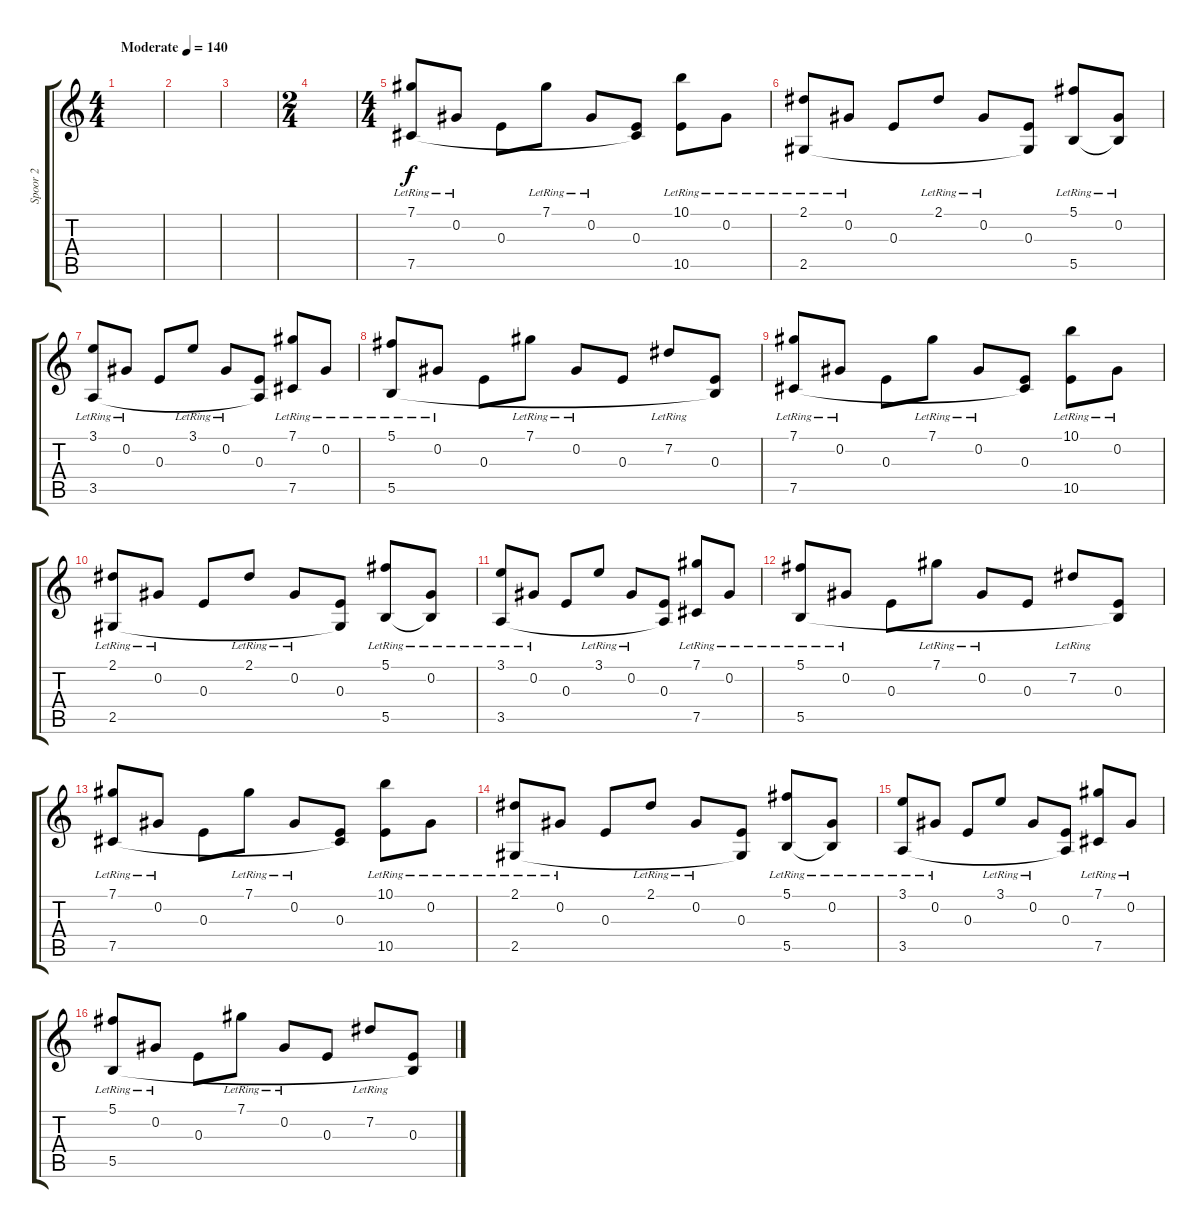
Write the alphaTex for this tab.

\track ("Spoor 2" "Spoor 2") {instrument acousticguitarsteel}
\staff {score tabs}
\tuning (Db4 Ab3 E3 B2 Gb2 B1) {hide}
\ts (4 4)
\tempo (140 "Moderate")
\clef g2
\ks c
|
|
|
\ts (2 4)
|
\ts (4 4)
(7.1{lr} 7.5{lr}).8{instrument acousticguitarsteel} 0.2{lr}.8 0.3.8 7.1{lr}.8 0.2{lr}.8 (0.3 7.5{t}).8 (10.1{lr} 10.5{lr}).8 0.2{lr}.8 |
(2.1{lr} 2.5{lr}).8{instrument acousticguitarsteel} 0.2{lr}.8 0.3.8 2.1{lr}.8 0.2{lr}.8 (0.3 2.5{t}).8 (5.1 5.5{lr}).8 (0.2{lr} 5.5{t}).8 |
(3.1{lr} 3.5{lr}).8{instrument acousticguitarsteel} 0.2{lr}.8 0.3.8 3.1{lr}.8 0.2{lr}.8 (0.3 3.5{t}).8 (7.1{lr} 7.5{lr}).8 0.2{lr}.8 |
(5.1{lr} 5.5{lr}).8{instrument acousticguitarsteel} 0.2{lr}.8 0.3.8 7.1{lr}.8 0.2{lr}.8 0.3.8 7.2{lr}.8 (0.3 5.5{t}).8 |
(7.1{lr} 7.5{lr}).8{instrument acousticguitarsteel} 0.2{lr}.8 0.3.8 7.1{lr}.8 0.2{lr}.8 (0.3 7.5{t}).8 (10.1{lr} 10.5{lr}).8 0.2{lr}.8 |
(2.1{lr} 2.5{lr}).8{instrument acousticguitarsteel} 0.2{lr}.8 0.3.8 2.1{lr}.8 0.2{lr}.8 (0.3 2.5{t}).8 (5.1 5.5{lr}).8 (0.2{lr} 5.5{t}).8 |
(3.1{lr} 3.5{lr}).8{instrument acousticguitarsteel} 0.2{lr}.8 0.3.8 3.1{lr}.8 0.2{lr}.8 (0.3 3.5{t}).8 (7.1{lr} 7.5{lr}).8 0.2{lr}.8 |
(5.1{lr} 5.5{lr}).8{instrument acousticguitarsteel} 0.2{lr}.8 0.3.8 7.1{lr}.8 0.2{lr}.8 0.3.8 7.2{lr}.8 (0.3 5.5{t}).8 |
(7.1{lr} 7.5{lr}).8{instrument acousticguitarsteel} 0.2{lr}.8 0.3.8 7.1{lr}.8 0.2{lr}.8 (0.3 7.5{t}).8 (10.1{lr} 10.5{lr}).8 0.2{lr}.8 |
(2.1{lr} 2.5{lr}).8{instrument acousticguitarsteel} 0.2{lr}.8 0.3.8 2.1{lr}.8 0.2{lr}.8 (0.3 2.5{t}).8 (5.1 5.5{lr}).8 (0.2{lr} 5.5{t}).8 |
(3.1{lr} 3.5{lr}).8{instrument acousticguitarsteel} 0.2{lr}.8 0.3.8 3.1{lr}.8 0.2{lr}.8 (0.3 3.5{t}).8 (7.1{lr} 7.5{lr}).8 0.2{lr}.8 |
(5.1{lr} 5.5{lr}).8{instrument acousticguitarsteel} 0.2{lr}.8 0.3.8 7.1{lr}.8 0.2{lr}.8 0.3.8 7.2{lr}.8 (0.3 5.5{t}).8
